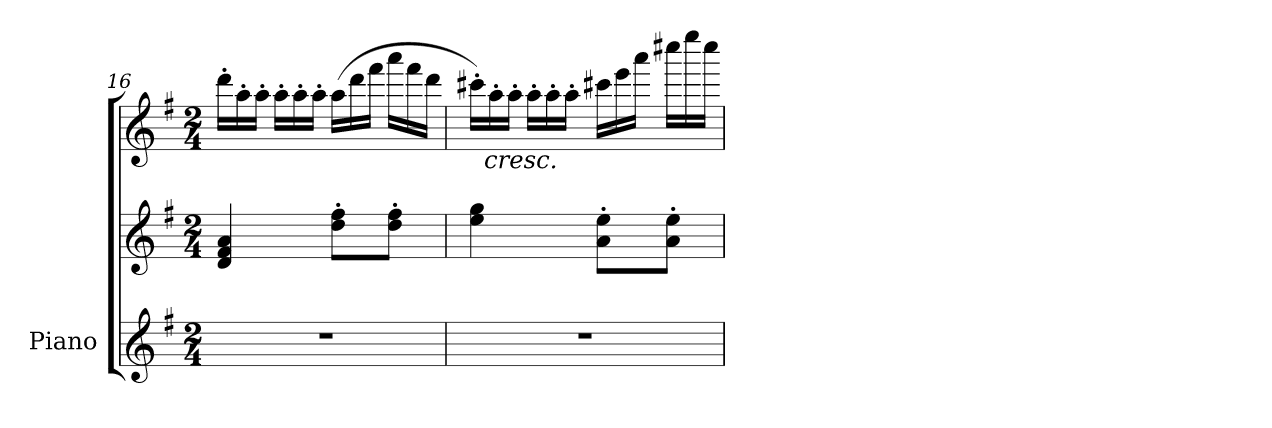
**kern	**kern	**kern
*part1	*part1	*part1
*staff3	*staff2	*staff1
*I"Piano	*	*
*I'Pno	*	*
*clefG2	*clefG2	*clefG2
*k[f#]	*k[f#]	*k[f#]
*M2/4	*M2/4	*M2/4
*	*	*Xtuplet
=16	=16	=16
2r	4d/ 4f#/ 4a/	24ddd'\LL
.	.	24aa'\
.	.	24aa'\JJ
.	.	24aa'\LL
.	.	24aa'\
.	.	24aa'\JJ
.	8dd\' 8ff#\'L	(>24aa\LL
.	.	24ddd\
.	.	24fff#\JJ
.	8dd\' 8ff#\'J	24aaa\LL
.	.	24fff#\
.	.	24ddd\JJ
!!LO:LB:g=z
=17	=17	=17
2r	4ee\ 4gg\	24ccc#X'\LL)
!	!	!LO:TX:b:i:t=cresc.
.	.	24aa'\
.	.	24aa'\JJ
.	.	24aa'\LL
.	.	24aa'\
.	.	24aa'\JJ
.	8a\' 8ee\'L	24ccc#X\LL
.	.	24eee\
.	.	24aaa\JJ
.	8a\' 8ee\'J	24cccc#\LL
.	.	24eeee\
.	.	24cccc#\JJ
=	=	=
*-	*-	*-
